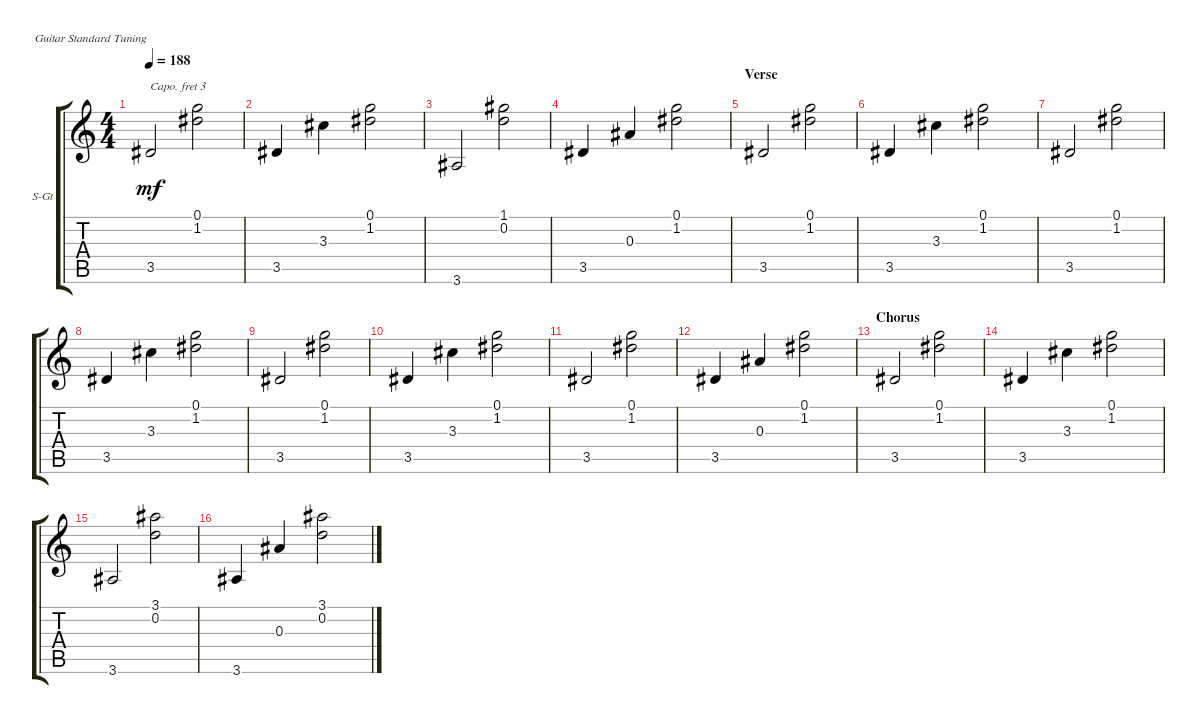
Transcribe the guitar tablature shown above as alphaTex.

\defaultSystemsLayout 4
\bracketExtendMode groupsimilarinstruments
\firstSystemTrackNameOrientation horizontal
\otherSystemsTrackNameOrientation horizontal
\track ("Steel Guitar" "S-Gt") {instrument acousticguitarsteel}
\staff {score tabs}
\capo 3
\tuning (E4 B3 G3 D3 A2 E2)
\ts (4 4)
\tempo 188
\clef g2
\ks c
3.5.2{dy mf} (0.1 1.2).2 |
3.5.4 3.3.4 (1.2 0.1).2 |
3.6.2 (1.1 0.2).2 |
3.5.4 0.3.4 (1.2 0.1).2 |
\section ("" "Verse")
3.5.2 (0.1 1.2).2 |
3.5.4 3.3.4 (1.2 0.1).2 |
3.5.2 (0.1 1.2).2 |
3.5.4 3.3.4 (1.2 0.1).2 |
3.5.2 (0.1 1.2).2 |
3.5.4 3.3.4 (1.2 0.1).2 |
3.5.2 (0.1 1.2).2 |
3.5.4 0.3.4 (1.2 0.1).2 |
\section ("" "Chorus")
3.5.2 (0.1 1.2).2 |
3.5.4 3.3.4 (1.2 0.1).2 |
3.6.2 (3.1 0.2).2 |
3.6.4 0.3.4 (0.2 3.1).2
